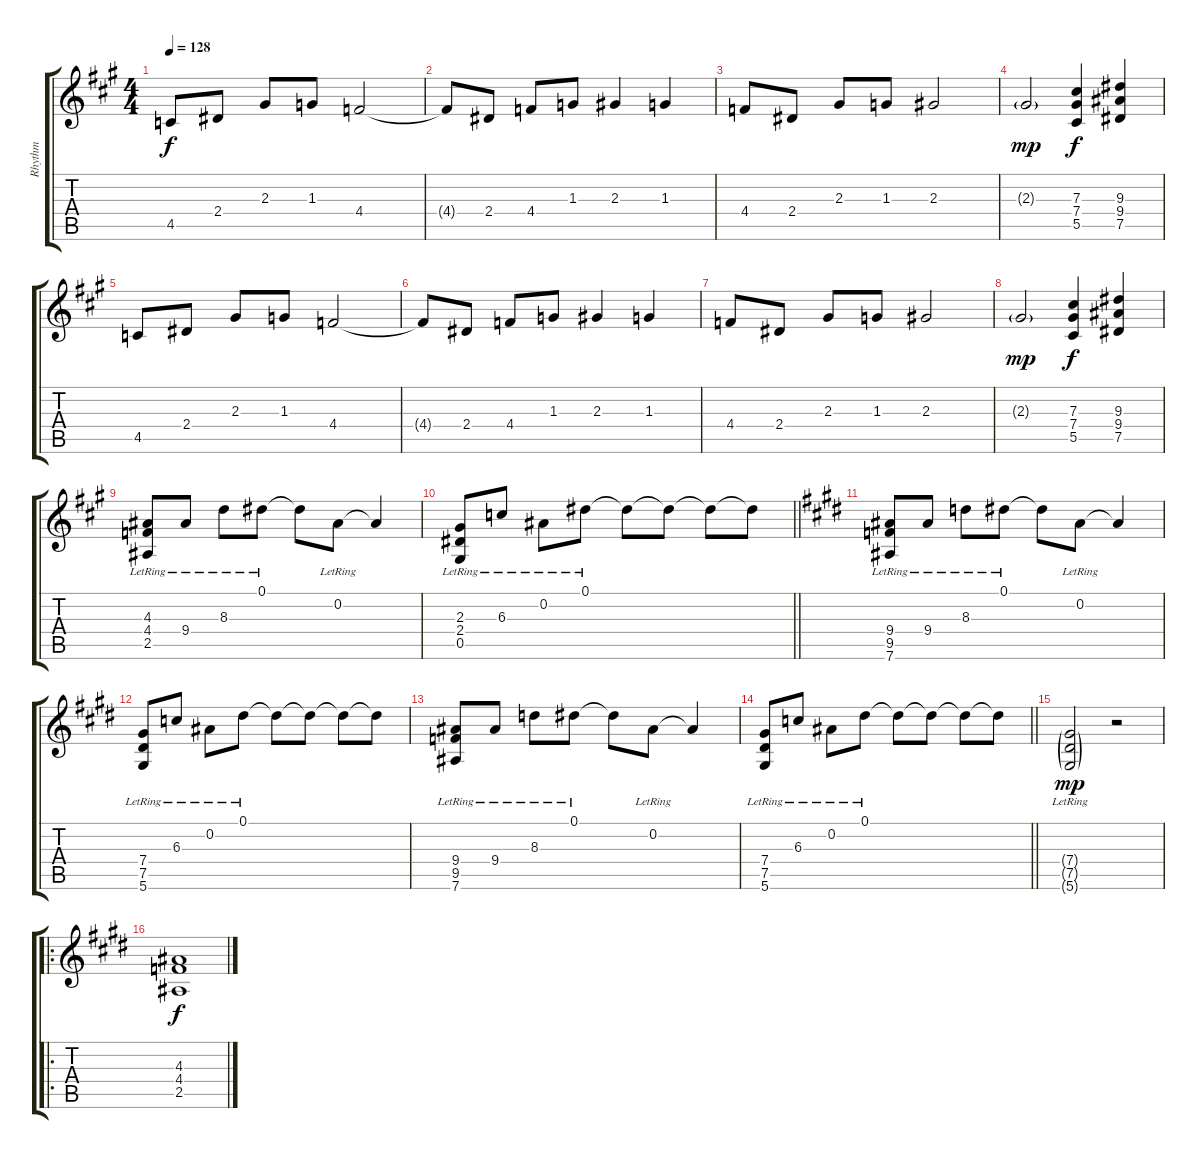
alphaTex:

\track ("Rhythm" "Rhythm") {instrument overdrivenguitar}
\staff {score tabs}
\tuning (Eb4 Bb3 Gb3 Db3 Ab2 Eb2) {hide}
\ts (4 4)
\tempo 128
\clef g2
\ks a
4.5.8{dy f} 2.4.8 2.3.8 1.3.8 4.4.2 |
4.4{t}.8 2.4.8 4.4.8 1.3.8 2.3.4 1.3.4 |
4.4.8 2.4.8 2.3.8 1.3.8 2.3.2 |
2.3{g}.2{dy mp} (7.3 7.4 5.5).4{dy f} (9.3 9.4 7.5).4 |
4.5.8 2.4.8 2.3.8 1.3.8 4.4.2 |
4.4{t}.8 2.4.8 4.4.8 1.3.8 2.3.4 1.3.4 |
4.4.8 2.4.8 2.3.8 1.3.8 2.3.2 |
2.3{g}.2{dy mp} (7.3 7.4 5.5).4{dy f} (9.3 9.4 7.5).4 |
(4.3{lr} 4.4{lr} 2.5{lr}).8 9.4{lr}.8 8.3{lr}.8 0.1{lr}.8 0.1{t}.8 0.2{lr}.8 0.2{t}.4 |
\barLineRight lightlight
(2.3{lr} 2.4{lr} 0.5{lr}).8 6.3{lr}.8 0.2{lr}.8 0.1{lr}.8 0.1{t}.8 0.1{t}.8 0.1{t}.8 0.1{t}.8 |
\ks e
(9.4{lr} 9.5{lr} 7.6{lr}).8 9.4{lr}.8 8.3{lr}.8 0.1{lr}.8 0.1{t}.8 0.2{lr}.8 0.2{t}.4 |
\ks c#minor
(7.4{lr} 7.5{lr} 5.6{lr}).8 6.3{lr}.8 0.2{lr}.8 0.1{lr}.8 0.1{t}.8 0.1{t}.8 0.1{t}.8 0.1{t}.8 |
\ks e
(9.4{lr} 9.5{lr} 7.6{lr}).8 9.4{lr}.8 8.3{lr}.8 0.1{lr}.8 0.1{t}.8 0.2{lr}.8 0.2{t}.4 |
\barLineRight lightlight
\ks c#minor
(7.4{lr} 7.5{lr} 5.6{lr}).8 6.3{lr}.8 0.2{lr}.8 0.1{lr}.8 0.1{t}.8 0.1{t}.8 0.1{t}.8 0.1{t}.8 |
(7.4{g lr} 7.5{g lr} 5.6{g lr}).2{dy mp} r.2 |
\ro
\ks e
(4.3 4.4 2.5).1{dy f}
